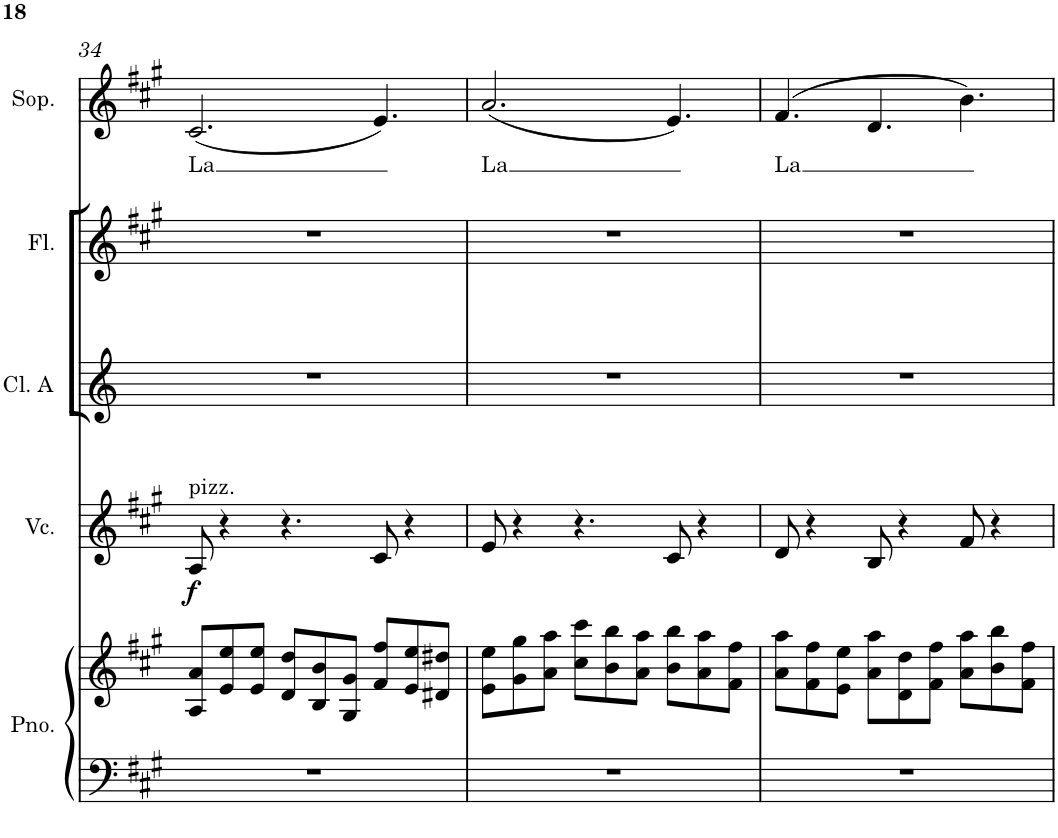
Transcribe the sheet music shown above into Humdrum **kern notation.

**kern	**kern	**kern	**dynam	**kern	**kern	**kern	**text
*part5	*part5	*part4	*part4	*part3	*part2	*part1	*part1
*staff6	*staff5	*staff4	*staff4	*staff3	*staff2	*staff1	*staff1
*I"Grand Piano	*	*I"Violoncello	*	*I"Clarinet	*I"Flute	*I"Soprano	*
*I'Pno.	*	*I'Vc.	*	*I'Cl.	*I'Fl.	*I'Sop.	*
!!LO:PB:g=z
*clefF4	*clefG2	*clefG2	*	*clefG2	*clefG2	*clefG2	*
*	*	*	*	*Trd2c3	*	*	*
*k[f#c#g#]	*k[f#c#g#]	*k[f#c#g#]	*	*k[]	*k[f#c#g#]	*k[f#c#g#]	*
*A:	*A:	*A:	*	*C:	*A:	*A:	*
*M9/8	*M9/8	*M9/8	*	*M9/8	*M9/8	*M9/8	*
=34	=34	=34	=34	=34	=34	=34	=34
!	!	!LO:TX:a:t=pizz.	!	!	!	!	!
!	!	!	!LO:DY:b	!	!	!	!LO:LY:b
8%9r	8A/ 8a/L	8A/	f	8%9r	8%9r	(2.c#/	La
.	8e/ 8ee/	4r	.	.	.	.	.
.	8e/ 8ee/J	.	.	.	.	.	.
.	8d/ 8dd/L	4.r	.	.	.	.	.
.	8B/ 8b/	.	.	.	.	.	.
.	8G#/ 8g#/J	.	.	.	.	.	.
.	8f#/ 8ff#/L	8c#/	.	.	.	4.e/)	.
.	8e/ 8ee/	4r	.	.	.	.	.
.	8d#X/ 8dd#X/J	.	.	.	.	.	.
=35	=35	=35	=35	=35	=35	=35	=35
!	!	!	!	!	!	!	!LO:LY:b
8%9r	8e\ 8ee\L	8e/	.	8%9r	8%9r	(2.a/	La
.	8g#\ 8gg#\	4r	.	.	.	.	.
.	8a\ 8aa\J	.	.	.	.	.	.
.	8cc#\ 8ccc#\L	4.r	.	.	.	.	.
.	8b\ 8bb\	.	.	.	.	.	.
.	8a\ 8aa\J	.	.	.	.	.	.
.	8b\ 8bb\L	8c#/	.	.	.	4.e/)	.
.	8a\ 8aa\	4r	.	.	.	.	.
.	8f#\ 8ff#\J	.	.	.	.	.	.
=36	=36	=36	=36	=36	=36	=36	=36
!	!	!	!	!	!	!	!LO:LY:b
8%9r	8a\ 8aa\L	8d/	.	8%9r	8%9r	(4.f#/	La
.	8f#\ 8ff#\	4r	.	.	.	.	.
.	8e\ 8ee\J	.	.	.	.	.	.
.	8a\ 8aa\L	8B/	.	.	.	4.d/	.
.	8d\ 8dd\	4r	.	.	.	.	.
.	8f#\ 8ff#\J	.	.	.	.	.	.
.	8a\ 8aa\L	8f#/	.	.	.	4.b\)	.
.	8b\ 8bb\	4r	.	.	.	.	.
.	8f#\ 8ff#\J	.	.	.	.	.	.
=	=	=	=	=	=	=	=
*-	*-	*-	*-	*-	*-	*-	*-
